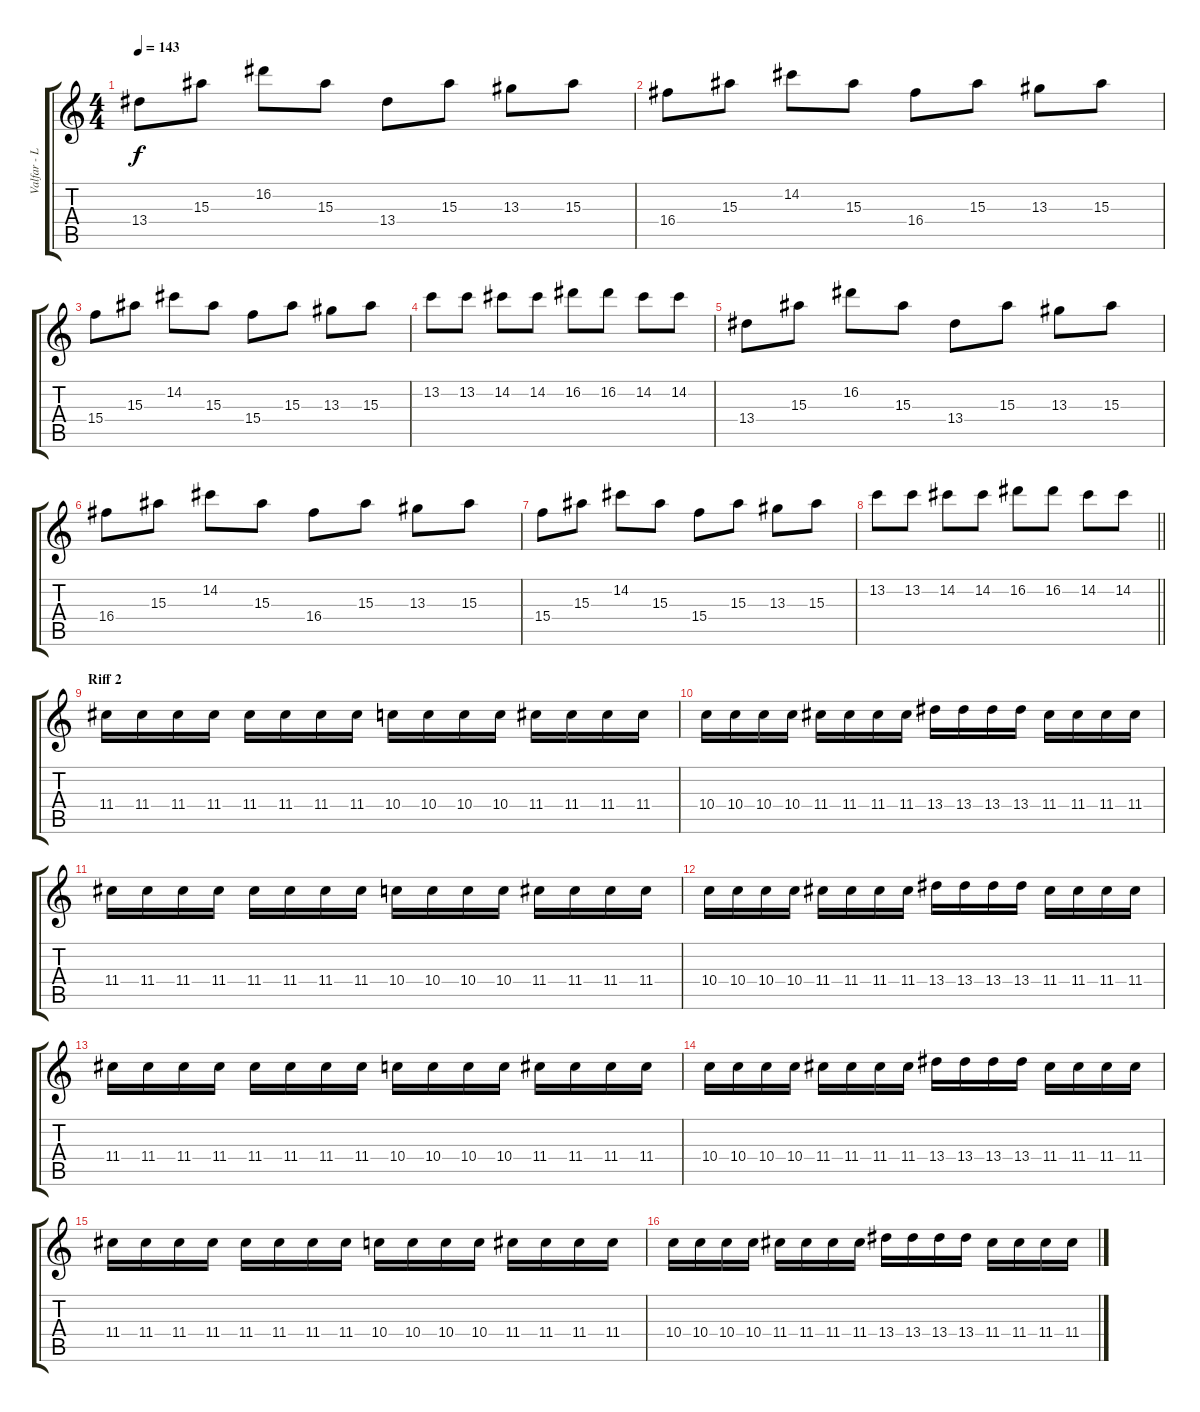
\track ("Valfar - Lead" "Valfar - L") {instrument distortionguitar}
\staff {score tabs}
\tuning (E4 B3 G3 D3 A2 E2) {hide}
\ts (4 4)
\tempo 143
\clef g2
\ks c
13.4.8{dy f} 15.3.8 16.2.8 15.3.8 13.4.8 15.3.8 13.3.8 15.3.8 |
16.4.8 15.3.8 14.2.8 15.3.8 16.4.8 15.3.8 13.3.8 15.3.8 |
15.4.8 15.3.8 14.2.8 15.3.8 15.4.8 15.3.8 13.3.8 15.3.8 |
13.2.8 13.2.8 14.2.8 14.2.8 16.2.8 16.2.8 14.2.8 14.2.8 |
13.4.8 15.3.8 16.2.8 15.3.8 13.4.8 15.3.8 13.3.8 15.3.8 |
16.4.8 15.3.8 14.2.8 15.3.8 16.4.8 15.3.8 13.3.8 15.3.8 |
15.4.8 15.3.8 14.2.8 15.3.8 15.4.8 15.3.8 13.3.8 15.3.8 |
\barLineRight lightlight
13.2.8 13.2.8 14.2.8 14.2.8 16.2.8 16.2.8 14.2.8 14.2.8 |
\section ("" "Riff 2")
11.4.16 11.4.16 11.4.16 11.4.16 11.4.16 11.4.16 11.4.16 11.4.16 10.4.16 10.4.16 10.4.16 10.4.16 11.4.16 11.4.16 11.4.16 11.4.16 |
10.4.16 10.4.16 10.4.16 10.4.16 11.4.16 11.4.16 11.4.16 11.4.16 13.4.16 13.4.16 13.4.16 13.4.16 11.4.16 11.4.16 11.4.16 11.4.16 |
11.4.16 11.4.16 11.4.16 11.4.16 11.4.16 11.4.16 11.4.16 11.4.16 10.4.16 10.4.16 10.4.16 10.4.16 11.4.16 11.4.16 11.4.16 11.4.16 |
10.4.16 10.4.16 10.4.16 10.4.16 11.4.16 11.4.16 11.4.16 11.4.16 13.4.16 13.4.16 13.4.16 13.4.16 11.4.16 11.4.16 11.4.16 11.4.16 |
11.4.16 11.4.16 11.4.16 11.4.16 11.4.16 11.4.16 11.4.16 11.4.16 10.4.16 10.4.16 10.4.16 10.4.16 11.4.16 11.4.16 11.4.16 11.4.16 |
10.4.16 10.4.16 10.4.16 10.4.16 11.4.16 11.4.16 11.4.16 11.4.16 13.4.16 13.4.16 13.4.16 13.4.16 11.4.16 11.4.16 11.4.16 11.4.16 |
11.4.16 11.4.16 11.4.16 11.4.16 11.4.16 11.4.16 11.4.16 11.4.16 10.4.16 10.4.16 10.4.16 10.4.16 11.4.16 11.4.16 11.4.16 11.4.16 |
10.4.16 10.4.16 10.4.16 10.4.16 11.4.16 11.4.16 11.4.16 11.4.16 13.4.16 13.4.16 13.4.16 13.4.16 11.4.16 11.4.16 11.4.16 11.4.16
